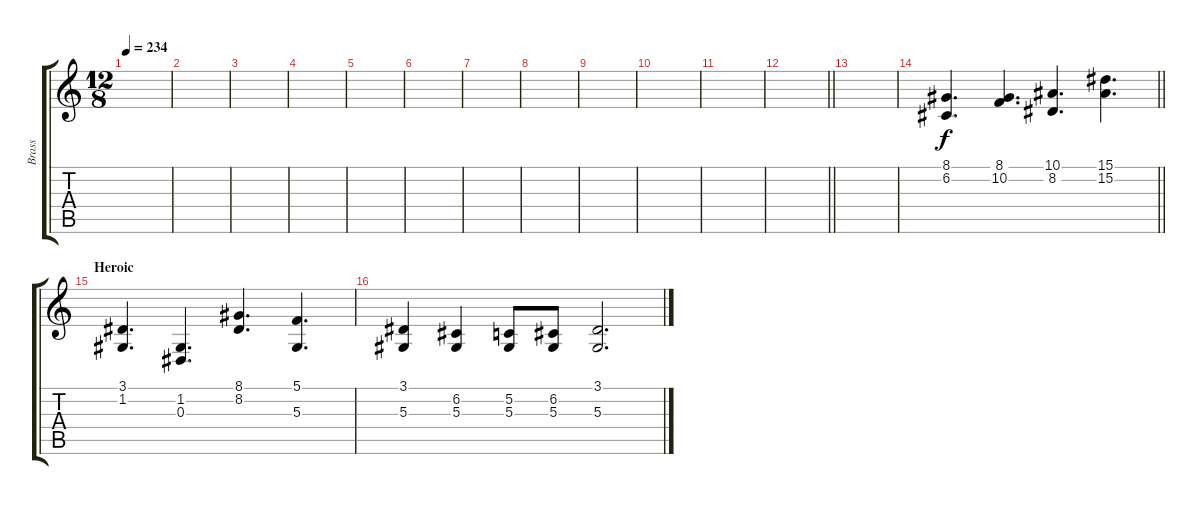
\track ("Brass" "Brass") {instrument brasssection}
\staff {score tabs}
\tuning (C4 G3 Eb3 Bb2 F2 C2) {hide}
\ts (12 8)
\tempo 234
\clef g2
\ks c
|
|
|
|
|
|
|
|
|
|
|
\barLineRight lightlight
|
|
\barLineRight lightlight
(8.1 6.2).4{d} (8.1 10.2).4{d} (10.1 8.2).4{d} (15.1 15.2).4{d} |
\section ("" "Heroic")
(3.1 1.2).4{d} (1.2 0.3).4{d} (8.1 8.2).4{d} (5.1 5.3).4{d} |
(3.1 5.3).4 (6.2 5.3).4 (5.2 5.3).8 (6.2 5.3).8 (3.1 5.3).2{d}
